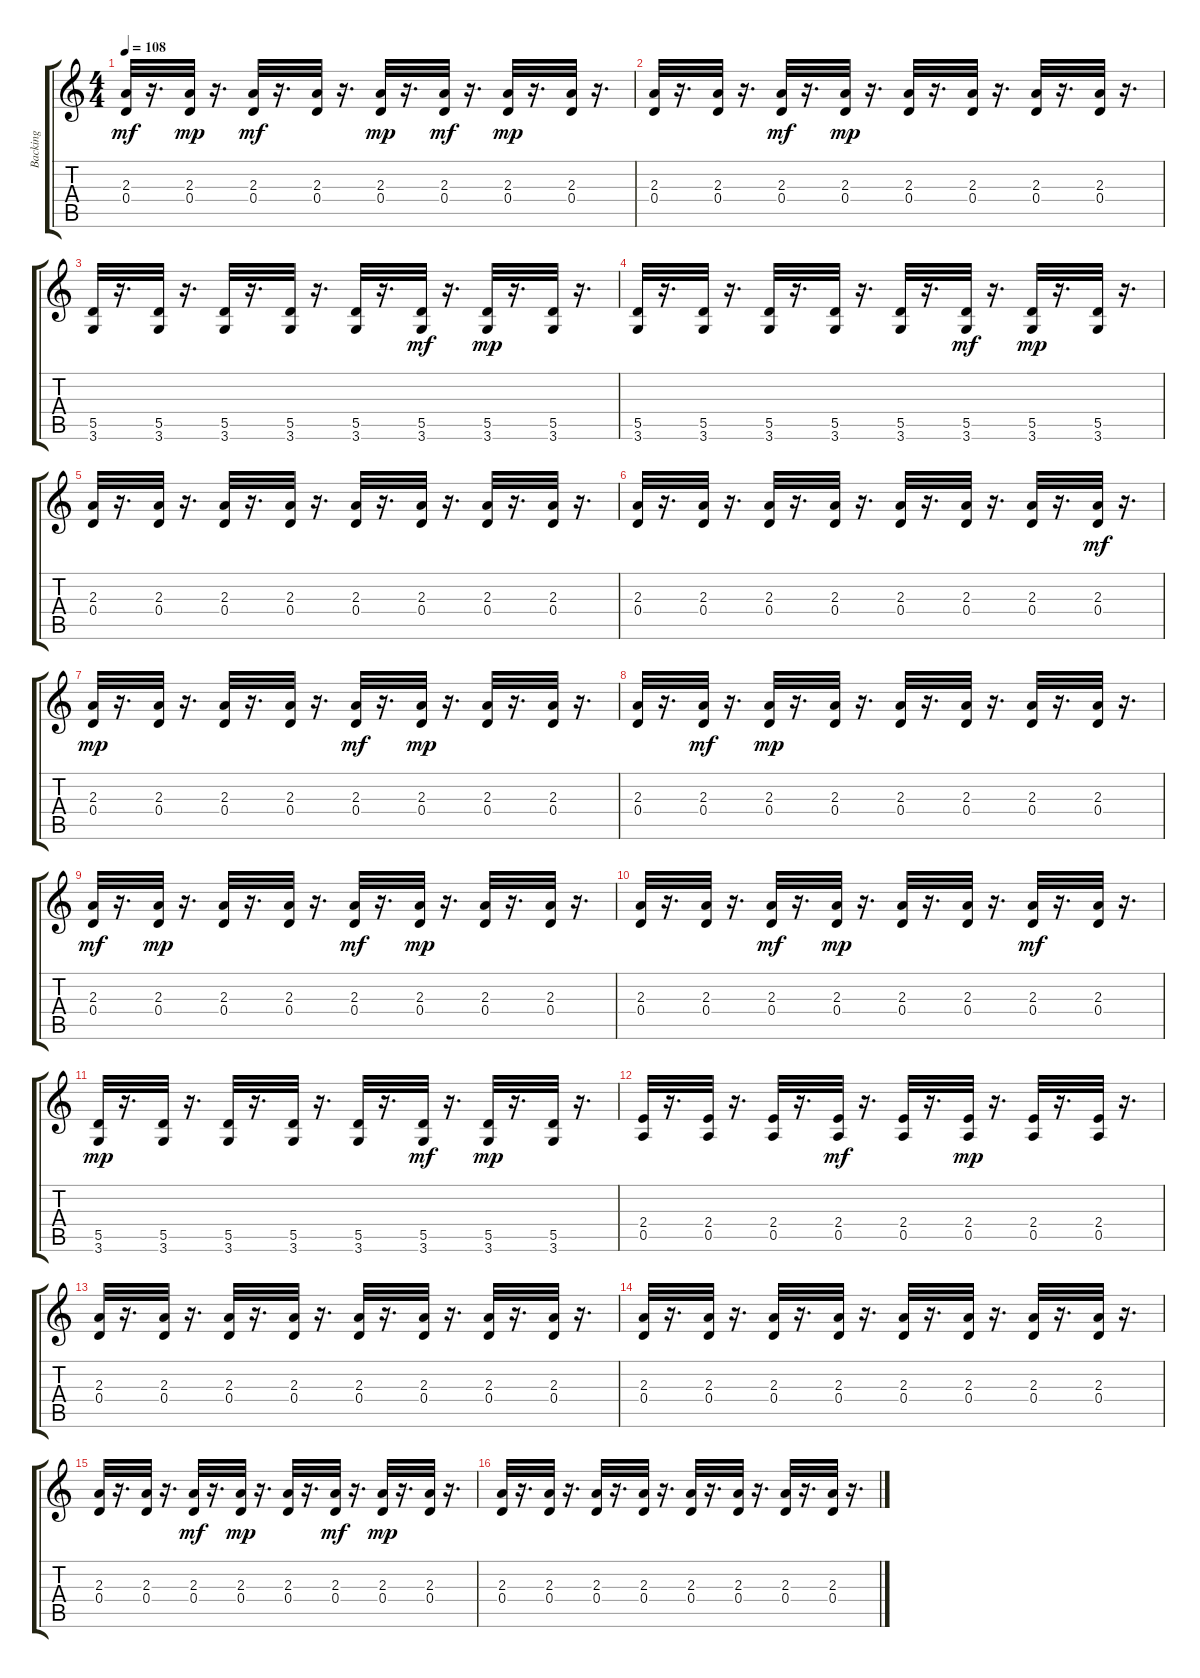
\track ("Backing" "Backing") {instrument distortionguitar}
\staff {score tabs}
\tuning (E4 B3 G3 D3 A2 E2) {hide}
\ts (4 4)
\tempo 108
\clef g2
\ks c
(2.3 0.4).32{dy mf} r.16{d} (2.3 0.4).32{dy mp} r.16{d} (2.3 0.4).32{dy mf} r.16{d} (2.3 0.4).32 r.16{d} (2.3 0.4).32{dy mp} r.16{d} (2.3 0.4).32{dy mf} r.16{d} (2.3 0.4).32{dy mp} r.16{d} (2.3 0.4).32 r.16{d} |
(2.3 0.4).32 r.16{d} (2.3 0.4).32 r.16{d} (2.3 0.4).32{dy mf} r.16{d} (2.3 0.4).32{dy mp} r.16{d} (2.3 0.4).32 r.16{d} (2.3 0.4).32 r.16{d} (2.3 0.4).32 r.16{d} (2.3 0.4).32 r.16{d} |
(5.5 3.6).32 r.16{d} (5.5 3.6).32 r.16{d} (5.5 3.6).32 r.16{d} (5.5 3.6).32 r.16{d} (5.5 3.6).32 r.16{d} (5.5 3.6).32{dy mf} r.16{d} (5.5 3.6).32{dy mp} r.16{d} (5.5 3.6).32 r.16{d} |
(5.5 3.6).32 r.16{d} (5.5 3.6).32 r.16{d} (5.5 3.6).32 r.16{d} (5.5 3.6).32 r.16{d} (5.5 3.6).32 r.16{d} (5.5 3.6).32{dy mf} r.16{d} (5.5 3.6).32{dy mp} r.16{d} (5.5 3.6).32 r.16{d} |
(2.3 0.4).32 r.16{d} (2.3 0.4).32 r.16{d} (2.3 0.4).32 r.16{d} (2.3 0.4).32 r.16{d} (2.3 0.4).32 r.16{d} (2.3 0.4).32 r.16{d} (2.3 0.4).32 r.16{d} (2.3 0.4).32 r.16{d} |
(2.3 0.4).32 r.16{d} (2.3 0.4).32 r.16{d} (2.3 0.4).32 r.16{d} (2.3 0.4).32 r.16{d} (2.3 0.4).32 r.16{d} (2.3 0.4).32 r.16{d} (2.3 0.4).32 r.16{d} (2.3 0.4).32{dy mf} r.16{d} |
(2.3 0.4).32{dy mp} r.16{d} (2.3 0.4).32 r.16{d} (2.3 0.4).32 r.16{d} (2.3 0.4).32 r.16{d} (2.3 0.4).32{dy mf} r.16{d} (2.3 0.4).32{dy mp} r.16{d} (2.3 0.4).32 r.16{d} (2.3 0.4).32 r.16{d} |
(2.3 0.4).32 r.16{d} (2.3 0.4).32{dy mf} r.16{d} (2.3 0.4).32{dy mp} r.16{d} (2.3 0.4).32 r.16{d} (2.3 0.4).32 r.16{d} (2.3 0.4).32 r.16{d} (2.3 0.4).32 r.16{d} (2.3 0.4).32 r.16{d} |
(2.3 0.4).32{dy mf} r.16{d} (2.3 0.4).32{dy mp} r.16{d} (2.3 0.4).32 r.16{d} (2.3 0.4).32 r.16{d} (2.3 0.4).32{dy mf} r.16{d} (2.3 0.4).32{dy mp} r.16{d} (2.3 0.4).32 r.16{d} (2.3 0.4).32 r.16{d} |
(2.3 0.4).32 r.16{d} (2.3 0.4).32 r.16{d} (2.3 0.4).32{dy mf} r.16{d} (2.3 0.4).32{dy mp} r.16{d} (2.3 0.4).32 r.16{d} (2.3 0.4).32 r.16{d} (2.3 0.4).32{dy mf} r.16{d} (2.3 0.4).32 r.16{d} |
(5.5 3.6).32{dy mp} r.16{d} (5.5 3.6).32 r.16{d} (5.5 3.6).32 r.16{d} (5.5 3.6).32 r.16{d} (5.5 3.6).32 r.16{d} (5.5 3.6).32{dy mf} r.16{d} (5.5 3.6).32{dy mp} r.16{d} (5.5 3.6).32 r.16{d} |
(2.4 0.5).32 r.16{d} (2.4 0.5).32 r.16{d} (2.4 0.5).32 r.16{d} (2.4 0.5).32{dy mf} r.16{d} (2.4 0.5).32 r.16{d} (2.4 0.5).32{dy mp} r.16{d} (2.4 0.5).32 r.16{d} (2.4 0.5).32 r.16{d} |
(2.3 0.4).32 r.16{d} (2.3 0.4).32 r.16{d} (2.3 0.4).32 r.16{d} (2.3 0.4).32 r.16{d} (2.3 0.4).32 r.16{d} (2.3 0.4).32 r.16{d} (2.3 0.4).32 r.16{d} (2.3 0.4).32 r.16{d} |
(2.3 0.4).32 r.16{d} (2.3 0.4).32 r.16{d} (2.3 0.4).32 r.16{d} (2.3 0.4).32 r.16{d} (2.3 0.4).32 r.16{d} (2.3 0.4).32 r.16{d} (2.3 0.4).32 r.16{d} (2.3 0.4).32 r.16{d} |
(2.3 0.4).32 r.16{d} (2.3 0.4).32 r.16{d} (2.3 0.4).32{dy mf} r.16{d} (2.3 0.4).32{dy mp} r.16{d} (2.3 0.4).32 r.16{d} (2.3 0.4).32{dy mf} r.16{d} (2.3 0.4).32{dy mp} r.16{d} (2.3 0.4).32 r.16{d} |
(2.3 0.4).32 r.16{d} (2.3 0.4).32 r.16{d} (2.3 0.4).32 r.16{d} (2.3 0.4).32 r.16{d} (2.3 0.4).32 r.16{d} (2.3 0.4).32 r.16{d} (2.3 0.4).32 r.16{d} (2.3 0.4).32 r.16{d}
